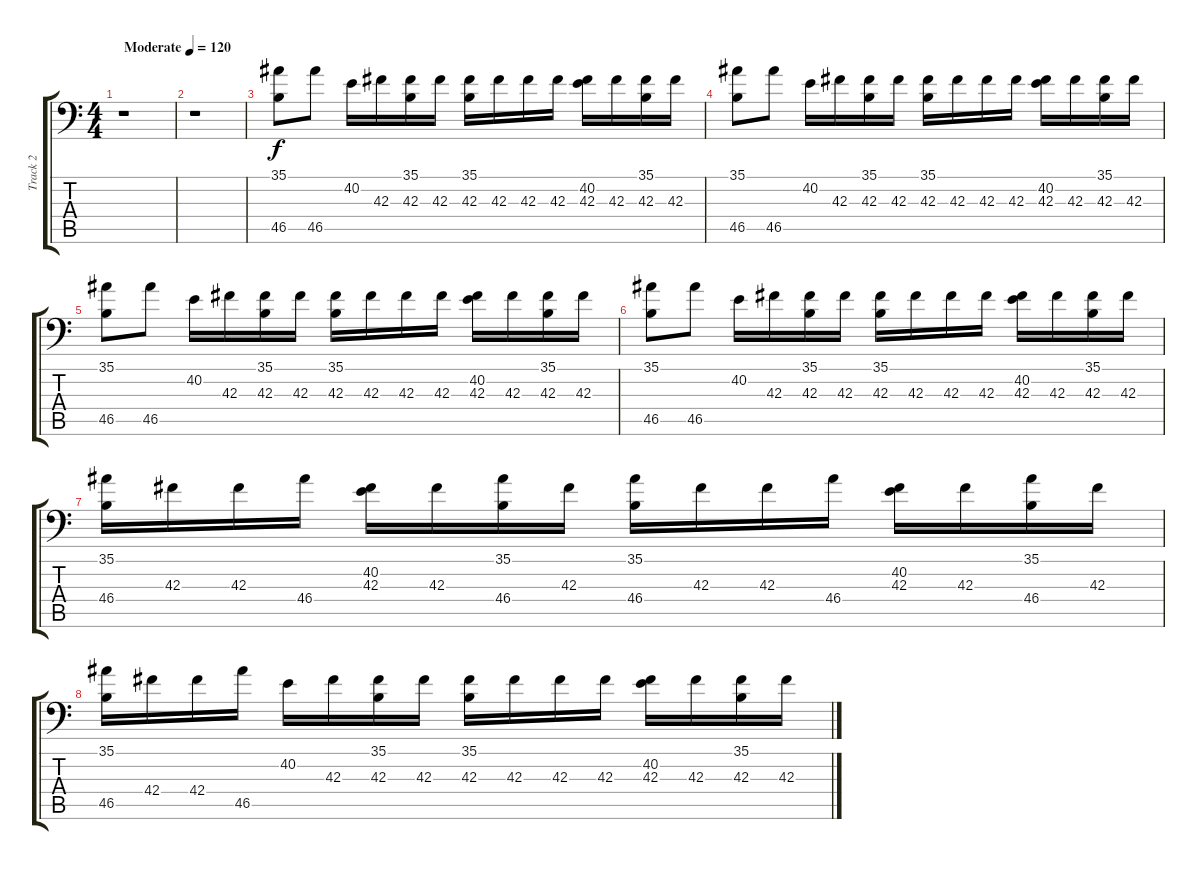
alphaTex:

\track ("Track 2" "Track 2") {instrument acousticgrandpiano}
\staff {score tabs}
\tuning (C-1 C-1 C-1 C-1 C-1 C-1) {hide}
\ts (4 4)
\tempo (120 "Moderate")
\clef f4
\ks c
r.1{dy f instrument acousticgrandpiano} |
r.1 |
(35.1 46.5).8 46.5.8 40.2.16 42.3.16 (35.1 42.3).16 42.3.16 (35.1 42.3).16 42.3.16 42.3.16 42.3.16 (40.2 42.3).16 42.3.16 (35.1 42.3).16 42.3.16 |
(35.1 46.5).8 46.5.8 40.2.16 42.3.16 (35.1 42.3).16 42.3.16 (35.1 42.3).16 42.3.16 42.3.16 42.3.16 (40.2 42.3).16 42.3.16 (35.1 42.3).16 42.3.16 |
(35.1 46.5).8 46.5.8 40.2.16 42.3.16 (35.1 42.3).16 42.3.16 (35.1 42.3).16 42.3.16 42.3.16 42.3.16 (40.2 42.3).16 42.3.16 (35.1 42.3).16 42.3.16 |
(35.1 46.5).8 46.5.8 40.2.16 42.3.16 (35.1 42.3).16 42.3.16 (35.1 42.3).16 42.3.16 42.3.16 42.3.16 (40.2 42.3).16 42.3.16 (35.1 42.3).16 42.3.16 |
(35.1 46.4).16 42.3.16 42.3.16 46.4.16 (40.2 42.3).16 42.3.16 (35.1 46.4).16 42.3.16 (35.1 46.4).16 42.3.16 42.3.16 46.4.16 (40.2 42.3).16 42.3.16 (35.1 46.4).16 42.3.16 |
(35.1 46.5).16 42.4.16 42.4.16 46.5.16 40.2.16 42.3.16 (35.1 42.3).16 42.3.16 (35.1 42.3).16 42.3.16 42.3.16 42.3.16 (40.2 42.3).16 42.3.16 (35.1 42.3).16 42.3.16
